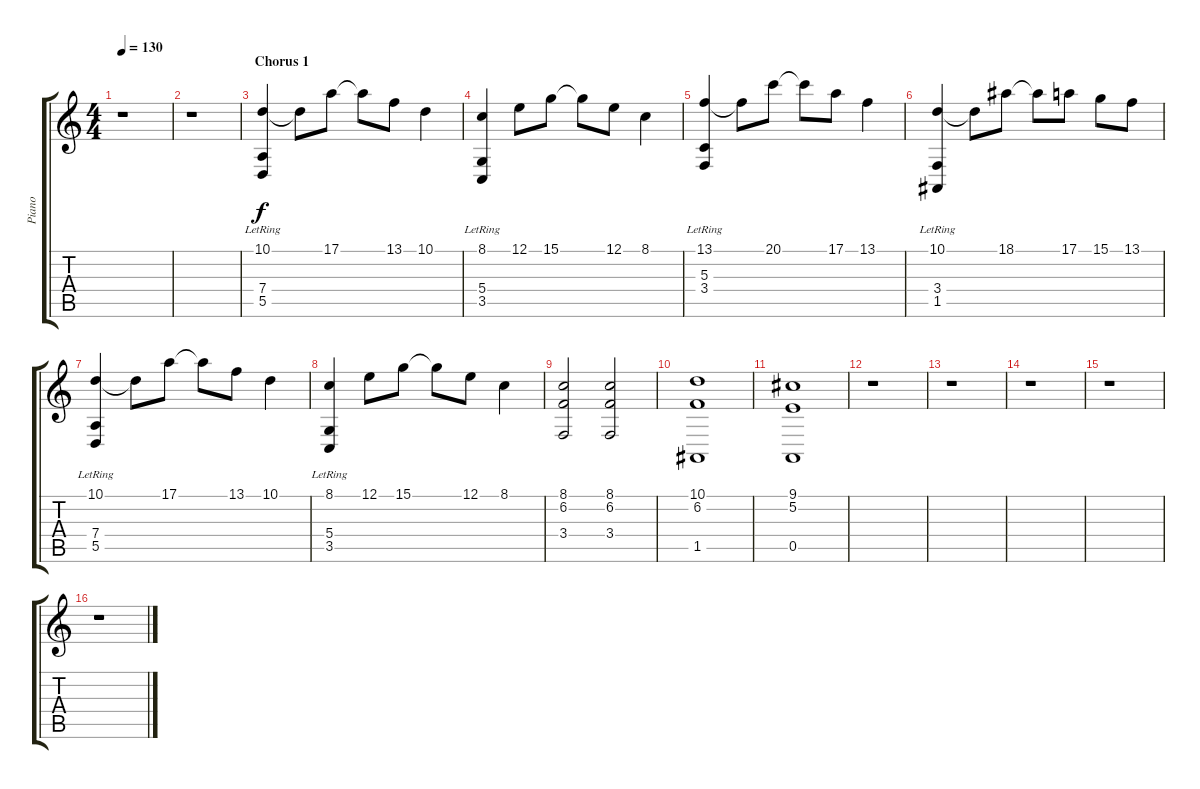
\track ("Piano" "Piano") {instrument acousticgrandpiano}
\staff {score tabs}
\tuning (E4 B3 G3 D3 A2 D2) {hide}
\ts (4 4)
\tempo 130
\clef g2
\ks c
r.1{dy f} |
r.1 |
\section ("" "Chorus 1")
(10.1 7.4{lr} 5.5{lr}).4 10.1{t}.8 17.1.8 17.1{t}.8 13.1.8 10.1.4 |
(8.1 5.4{lr} 3.5{lr}).4 12.1.8 15.1.8 15.1{t}.8 12.1.8 8.1.4 |
(13.1 5.3{lr} 3.4{lr}).4 13.1{t}.8 20.1.8 20.1{t}.8 17.1.8 13.1.4 |
(10.1 3.4{lr} 1.5{lr}).4 10.1{t}.8 18.1.8 18.1{t}.8 17.1.8 15.1.8 13.1.8 |
(10.1 7.4{lr} 5.5{lr}).4 10.1{t}.8 17.1.8 17.1{t}.8 13.1.8 10.1.4 |
(8.1 5.4{lr} 3.5{lr}).4 12.1.8 15.1.8 15.1{t}.8 12.1.8 8.1.4 |
(8.1 6.2 3.4).2 (8.1 6.2 3.4).2 |
(10.1 6.2 1.5).1 |
(9.1 5.2 0.5).1 |
r.1 |
r.1 |
r.1 |
r.1 |
r.1
